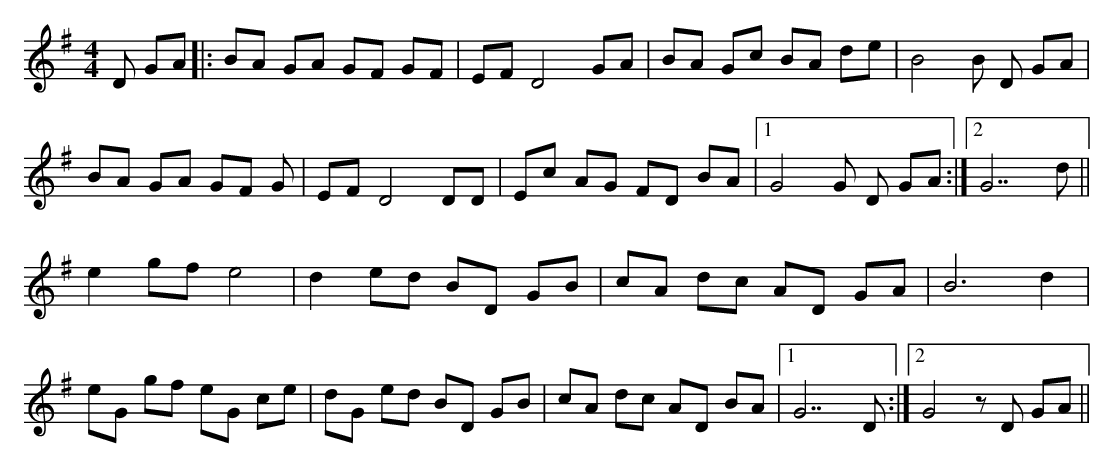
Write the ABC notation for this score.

X:1
M:4/4
K:G
D GA|:BA GA GF GF|EF D4 GA|BA Gc BA de|B4B D GA|
BA GA GF G|EF D4 DD|Ec AG FD BA|1 G4 G D GA:|2 G7 d||
e2 gf e4|d2 ed BD GB|cA dc AD GA|B6 d2|
eG gf eG ce|dG ed BD GB|cA dc AD BA|1 G7 D:|2 G4 z D GA||
